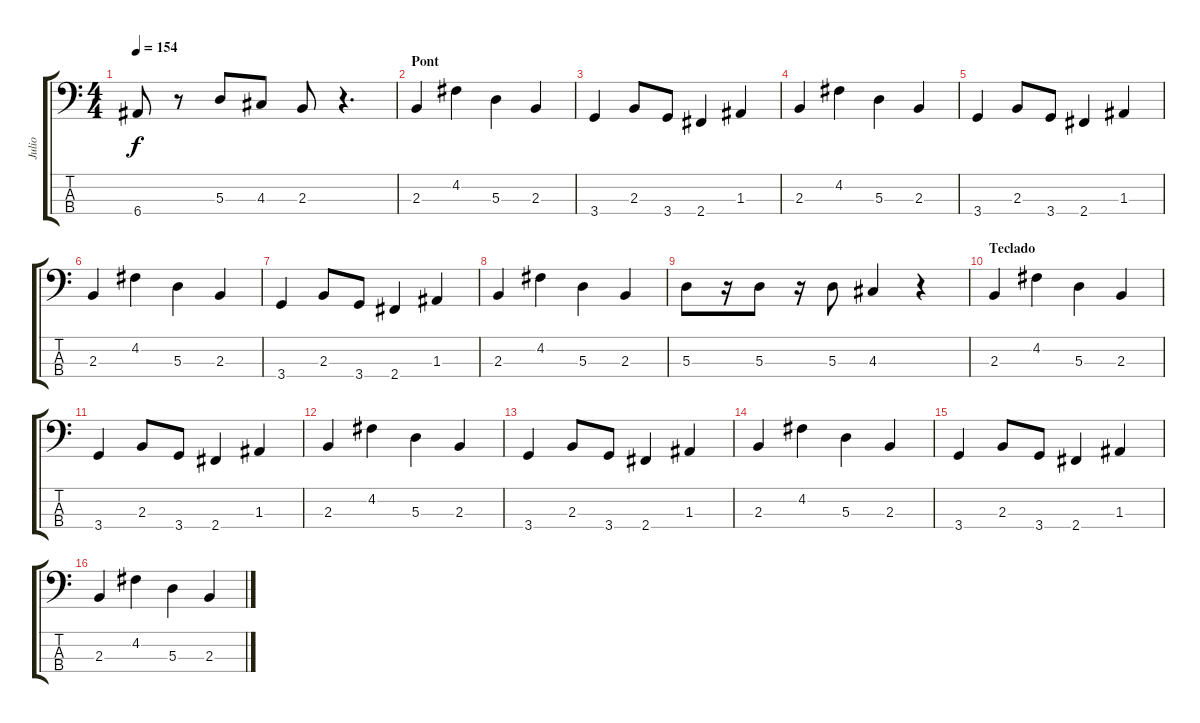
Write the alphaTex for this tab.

\track ("Julio" "Julio") {instrument electricbassfinger}
\staff {score tabs}
\tuning (G2 D2 A1 E1) {hide}
\ts (4 4)
\tempo 154
\clef f4
\ks c
6.4.8{dy f} r.8 5.3.8 4.3.8 2.3.8 r.4{d} |
\section ("" "Pont")
2.3.4 4.2.4 5.3.4 2.3.4 |
3.4.4 2.3.8 3.4.8 2.4.4 1.3.4 |
2.3.4 4.2.4 5.3.4 2.3.4 |
3.4.4 2.3.8 3.4.8 2.4.4 1.3.4 |
2.3.4 4.2.4 5.3.4 2.3.4 |
3.4.4 2.3.8 3.4.8 2.4.4 1.3.4 |
2.3.4 4.2.4 5.3.4 2.3.4 |
5.3.8 r.16 5.3.8 r.16 5.3.8 4.3.4 r.4 |
\section ("" "Teclado")
2.3.4{volume 14} 4.2.4 5.3.4 2.3.4 |
3.4.4 2.3.8 3.4.8 2.4.4 1.3.4 |
2.3.4 4.2.4 5.3.4 2.3.4 |
3.4.4 2.3.8 3.4.8 2.4.4 1.3.4 |
2.3.4 4.2.4 5.3.4 2.3.4 |
3.4.4 2.3.8 3.4.8 2.4.4 1.3.4 |
2.3.4 4.2.4 5.3.4 2.3.4
